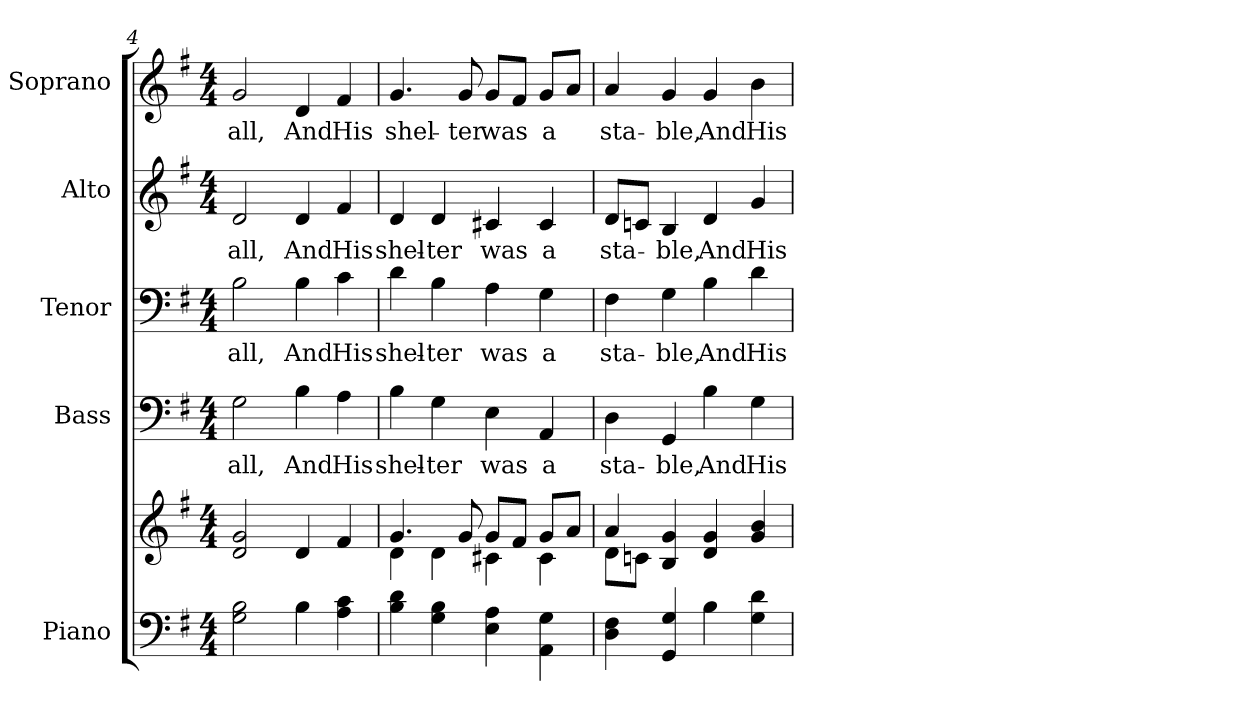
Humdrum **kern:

**kern	**kern	**kern	**text	**kern	**text	**kern	**text	**kern	**text
*part5	*part5	*part4	*part4	*part3	*part3	*part2	*part2	*part1	*part1
*staff6	*staff5	*staff4	*staff4	*staff3	*staff3	*staff2	*staff2	*staff1	*staff1
*I"Piano	*	*I"Bass	*	*I"Tenor	*	*I"Alto	*	*I"Soprano	*
*I'Pno.	*	*I'B.	*	*I'T.	*	*I'A.	*	*I'S.	*
!!LO:PB:g=z
*clefF4	*clefG2	*clefF4	*	*clefF4	*	*clefG2	*	*clefG2	*
*k[f#]	*k[f#]	*k[f#]	*	*k[f#]	*	*k[f#]	*	*k[f#]	*
*G:	*G:	*G:	*	*G:	*	*G:	*	*G:	*
*M4/4	*M4/4	*M4/4	*	*M4/4	*	*M4/4	*	*M4/4	*
=4	=4	=4	=4	=4	=4	=4	=4	=4	=4
!	!	!	!LO:LY:b:color=#000000	!	!	!	!	!	!
!	!	!	!	!	!LO:LY:b:color=#000000	!	!	!	!
!	!	!	!	!	!	!	!LO:LY:b:color=#000000	!	!
!	!	!	!	!	!	!	!	!	!LO:LY:b:color=#000000
2Gi\ 2Bi	2di/ 2gi	2Gi\	all,	2Bi\	all,	2di/	all,	2gi/	all,
!	!	!	!LO:LY:b:color=#000000	!	!	!	!	!	!
!	!	!	!	!	!LO:LY:b:color=#000000	!	!	!	!
!	!	!	!	!	!	!	!LO:LY:b:color=#000000	!	!
!	!	!	!	!	!	!	!	!	!LO:LY:b:color=#000000
4Bi\	4di/	4Bi\	And	4Bi\	And	4di/	And	4di/	And
!	!	!	!LO:LY:b:color=#000000	!	!	!	!	!	!
!	!	!	!	!	!LO:LY:b:color=#000000	!	!	!	!
!	!	!	!	!	!	!	!LO:LY:b:color=#000000	!	!
!	!	!	!	!	!	!	!	!	!LO:LY:b:color=#000000
4Ai\ 4ci	4f#i/	4Ai\	His	4ci\	His	4f#i/	His	4f#i/	His
=5	=5	=5	=5	=5	=5	=5	=5	=5	=5
*	*^	*	*	*	*	*	*	*	*
!	!	!	!	!LO:LY:b:color=#000000	!	!	!	!	!	!
!	!	!	!	!	!	!LO:LY:b:color=#000000	!	!	!	!
!	!	!	!	!	!	!	!	!LO:LY:b:color=#000000	!	!
!	!	!	!	!	!	!	!	!	!	!LO:LY:b:color=#000000
4Bi\ 4di	4.gi/	4di\	4Bi\	shel-	4di\	shel-	4di/	shel-	4.gi/	shel-
!	!	!	!	!LO:LY:b:color=#000000	!	!	!	!	!	!
!	!	!	!	!	!	!LO:LY:b:color=#000000	!	!	!	!
!	!	!	!	!	!	!	!	!LO:LY:b:color=#000000	!	!
4Gi\ 4Bi	.	4di\	4Gi\	-ter	4Bi\	-ter	4di/	-ter	.	.
!	!	!	!	!	!	!	!	!	!	!LO:LY:b:color=#000000
.	8gi/	.	.	.	.	.	.	.	8gi/	-ter
!	!	!	!	!LO:LY:b:color=#000000	!	!	!	!	!	!
!	!	!	!	!	!	!LO:LY:b:color=#000000	!	!	!	!
!	!	!	!	!	!	!	!	!LO:LY:b:color=#000000	!	!
!	!	!	!	!	!	!	!	!	!	!LO:LY:b:color=#000000
4Ei\ 4Ai	8gi/L	4c#Xi\	4Ei\	was	4Ai\	was	4c#Xi/	was	8gi/L	was
.	8f#i/J	.	.	.	.	.	.	.	8f#i/J	.
!	!	!	!	!LO:LY:b:color=#000000	!	!	!	!	!	!
!	!	!	!	!	!	!LO:LY:b:color=#000000	!	!	!	!
!	!	!	!	!	!	!	!	!LO:LY:b:color=#000000	!	!
!	!	!	!	!	!	!	!	!	!	!LO:LY:b:color=#000000
4AAi\ 4Gi	8gi/L	4c#i\	4AAi/	a	4Gi\	a	4c#i/	a	8gi/L	a
.	8ai/J	.	.	.	.	.	.	.	8ai/J	.
!!LO:PB:g=z
=6	=6	=6	=6	=6	=6	=6	=6	=6	=6	=6
!	!	!	!	!LO:LY:b:color=#000000	!	!	!	!	!	!
!	!	!	!	!	!	!LO:LY:b:color=#000000	!	!	!	!
!	!	!	!	!	!	!	!	!LO:LY:b:color=#000000	!	!
!	!	!	!	!	!	!	!	!	!	!LO:LY:b:color=#000000
4Di\ 4F#i	4ai/	8di\L	4Di\	sta-	4F#i\	sta-	8di/L	sta-	4ai/	sta-
.	.	8cni\J	.	.	.	.	8cni/J	.	.	.
!	!	!	!	!LO:LY:b:color=#000000	!	!	!	!	!	!
!	!	!	!	!	!	!LO:LY:b:color=#000000	!	!	!	!
!	!	!	!	!	!	!	!	!LO:LY:b:color=#000000	!	!
!	!	!	!	!	!	!	!	!	!	!LO:LY:b:color=#000000
4GGi/ 4Gi	4Bi/ 4gi	4ryy	4GGi/	-ble,	4Gi\	-ble,	4Bi/	-ble,	4gi/	-ble,
!	!	!	!	!LO:LY:b:color=#000000	!	!	!	!	!	!
!	!	!	!	!	!	!LO:LY:b:color=#000000	!	!	!	!
!	!	!	!	!	!	!	!	!LO:LY:b:color=#000000	!	!
!	!	!	!	!	!	!	!	!	!	!LO:LY:b:color=#000000
4Bi\	4di/ 4gi	2ryy	4Bi\	And	4Bi\	And	4di/	And	4gi/	And
!	!	!	!	!LO:LY:b:color=#000000	!	!	!	!	!	!
!	!	!	!	!	!	!LO:LY:b:color=#000000	!	!	!	!
!	!	!	!	!	!	!	!	!LO:LY:b:color=#000000	!	!
!	!	!	!	!	!	!	!	!	!	!LO:LY:b:color=#000000
4Gi\ 4di	4gi/ 4bi	.	4Gi\	His	4di\	His	4gi/	His	4bi\	His
*	*v	*v	*	*	*	*	*	*	*	*
=	=	=	=	=	=	=	=	=	=
*-	*-	*-	*-	*-	*-	*-	*-	*-	*-
